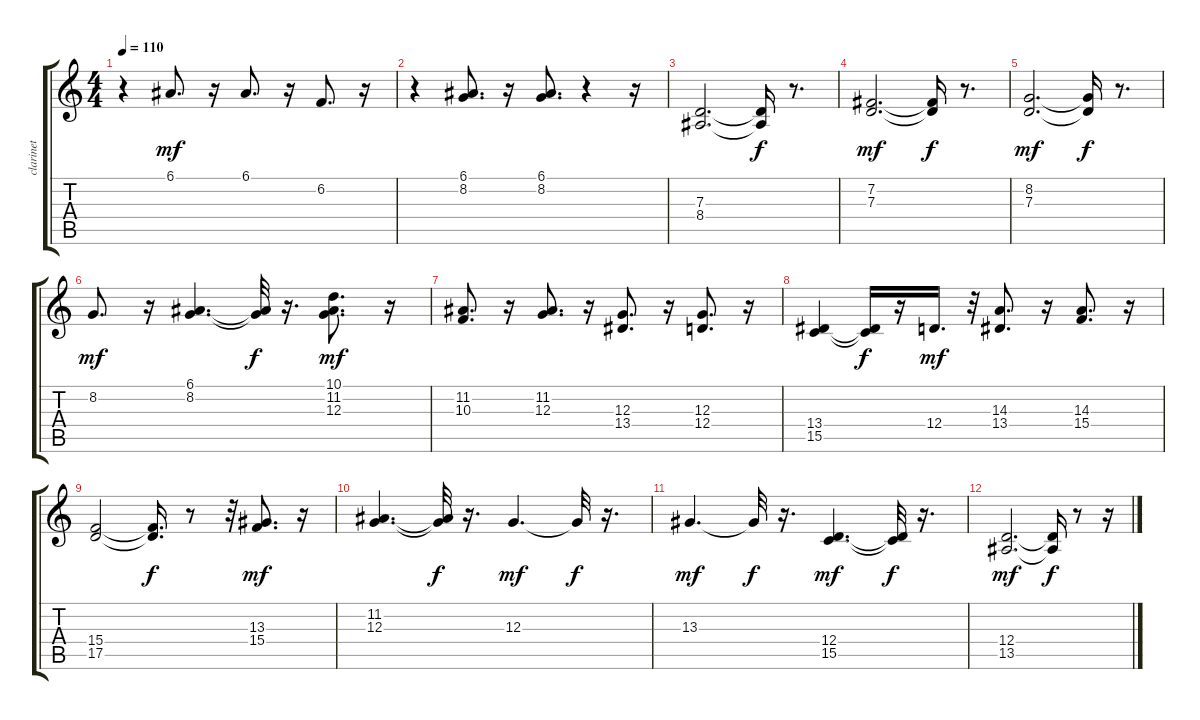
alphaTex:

\track ("clarinet" "clarinet") {instrument clarinet}
\staff {score tabs}
\tuning (E4 B3 G3 D3 A2 E2) {hide}
\ts (4 4)
\tempo 110
\clef g2
\ks c
r.4{dy f} 6.1.8{d dy mf} r.16 6.1.8{d} r.16 6.2.8{d} r.16 |
r.4 (6.1 8.2).8{d} r.16 (6.1 8.2).8{d} r.4 r.16 |
(7.3 8.4).2{d} (7.3{t} 8.4{t}).16{dy f} r.8{d} |
(7.2 7.3).2{d dy mf} (7.2{t} 7.3{t}).16{dy f} r.8{d} |
(8.2 7.3).2{d dy mf} (8.2{t} 7.3{t}).16{dy f} r.8{d} |
8.2.8{d dy mf} r.16 (6.1 8.2).4{d} (6.1{t} 8.2{t}).32{dy f} r.16{d} (10.1 11.2 12.3).8{d dy mf} r.16 |
(11.2 10.3).8{d} r.16 (11.2 12.3).8{d} r.16 (12.3 13.4).8{d} r.16 (12.3 12.4).8{d} r.16 |
(13.4 15.5).4 (13.4{t} 15.5{t}).16{dy f} r.16 12.4.16{d dy mf} r.32 (14.3 13.4).8{d} r.16 (14.3 15.4).8{d} r.16 |
(15.4 17.5).2 (15.4{t} 17.5{t}).16{d dy f} r.8 r.32 (13.3 15.4).8{d dy mf} r.16 |
(11.2 12.3).4{d} (11.2{t} 12.3{t}).32{dy f} r.16{d} 12.3.4{d dy mf} 12.3{t}.32{dy f} r.16{d} |
13.3.4{d dy mf} 13.3{t}.32{dy f} r.16{d} (12.4 15.5).4{d dy mf} (12.4{t} 15.5{t}).32{dy f} r.16{d} |
(12.4 13.5).2{d dy mf} (12.4{t} 13.5{t}).16{dy f} r.8 r.16
